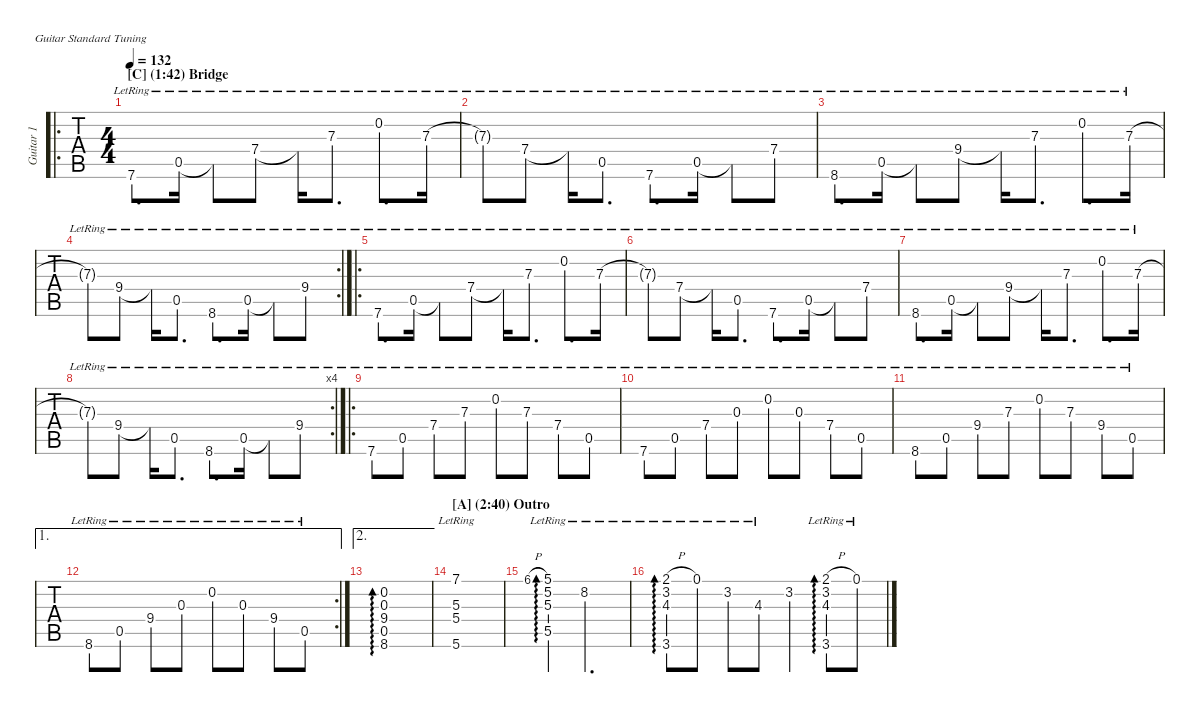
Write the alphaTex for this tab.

\defaultSystemsLayout 4
\hideDynamics
\bracketExtendMode nobrackets
\multiTrackTrackNamePolicy allsystems
\firstSystemTrackNameMode fullname
\otherSystemsTrackNameMode fullname
\track ("Guitar 1" "Guitar 1") {instrument electricguitarclean}
\staff {tabs}
\tuning (E4 B3 G3 D3 A2 E2)
\ro
\ts (4 4)
\section ("C" "(1:42) Bridge")
\tempo 132
\clef g2
\ks c
7.6{lr}.8{d dy mf instrument electricguitarclean} 0.5{lr}.16 0.5{lr t}.8 7.4{lr}.8 7.4{lr t}.16 7.3{lr}.8{d} 0.2{lr}.8{d} 7.3{lr}.16 |
7.3{lr t}.8 7.4{lr}.8 7.4{lr t}.16 0.5{lr}.8{d} 7.6{lr}.8{d} 0.5{lr}.16 0.5{lr t}.8 7.4{lr}.8 |
8.6{lr}.8{d} 0.5{lr}.16 0.5{lr t}.8 9.4{lr}.8 9.4{lr t}.16 7.3{lr}.8{d} 0.2{lr}.8{d} 7.3{lr}.16 |
\rc 2
7.3{lr t}.8 9.4{lr}.8 9.4{lr t}.16 0.5{lr}.8{d} 8.6{lr}.8{d} 0.5{lr}.16 0.5{lr t}.8 9.4{lr}.8 |
\ro
7.6{lr}.8{d} 0.5{lr}.16 0.5{lr t}.8 7.4{lr}.8 7.4{lr t}.16 7.3{lr}.8{d} 0.2{lr}.8{d} 7.3{lr}.16 |
7.3{lr t}.8 7.4{lr}.8 7.4{lr t}.16 0.5{lr}.8{d} 7.6{lr}.8{d} 0.5{lr}.16 0.5{lr t}.8 7.4{lr}.8 |
8.6{lr}.8{d} 0.5{lr}.16 0.5{lr t}.8 9.4{lr}.8 9.4{lr t}.16 7.3{lr}.8{d} 0.2{lr}.8{d} 7.3{lr}.16 |
\rc 4
7.3{lr t}.8 9.4{lr}.8 9.4{lr t}.16 0.5{lr}.8{d} 8.6{lr}.8{d} 0.5{lr}.16 0.5{lr t}.8 9.4{lr}.8 |
\ro
7.6{lr}.8 0.5{lr}.8 7.4{lr}.8 7.3{lr}.8 0.2{lr}.8 7.3{lr}.8 7.4{lr}.8 0.5{lr}.8 |
7.6{lr}.8 0.5{lr}.8 7.4{lr}.8 0.3{lr}.8 0.2{lr}.8 0.3{lr}.8 7.4{lr}.8 0.5{lr}.8 |
8.6{lr}.8 0.5{lr}.8 9.4{lr}.8 7.3{lr}.8 0.2{lr}.8 7.3{lr}.8 9.4{lr}.8 0.5{lr}.8 |
\ae 1
\rc 2
8.6{lr}.8 0.5{lr}.8 9.4{lr}.8 0.3{lr}.8 0.2{lr}.8 0.3{lr}.8 9.4{lr}.8 0.5{lr}.8 |
\ae 2
(8.6 0.5 9.4 0.3 0.2).1{ad 240} |
\section ("A" "(2:40) Outro")
(7.1{lr} 5.3{lr} 5.4{lr} 5.6{lr}).1{instrument electricguitarclean} |
6.1{h acc #}.8{gr} (5.5{lr} 5.3{lr} 5.2{lr} 5.1{lr}).4{ad 234} 8.2{lr}.2{d} |
(2.1{h lr acc #} 3.2{lr} 4.3{lr} 3.6{lr}).8{ad 119} 0.1{lr}.8 3.2{lr}.8 4.3{lr}.8 3.2{st}.4 (2.1{h lr acc #} 3.2{lr} 4.3{lr} 3.6{lr}).8{ad 118} 0.1{lr}.8
